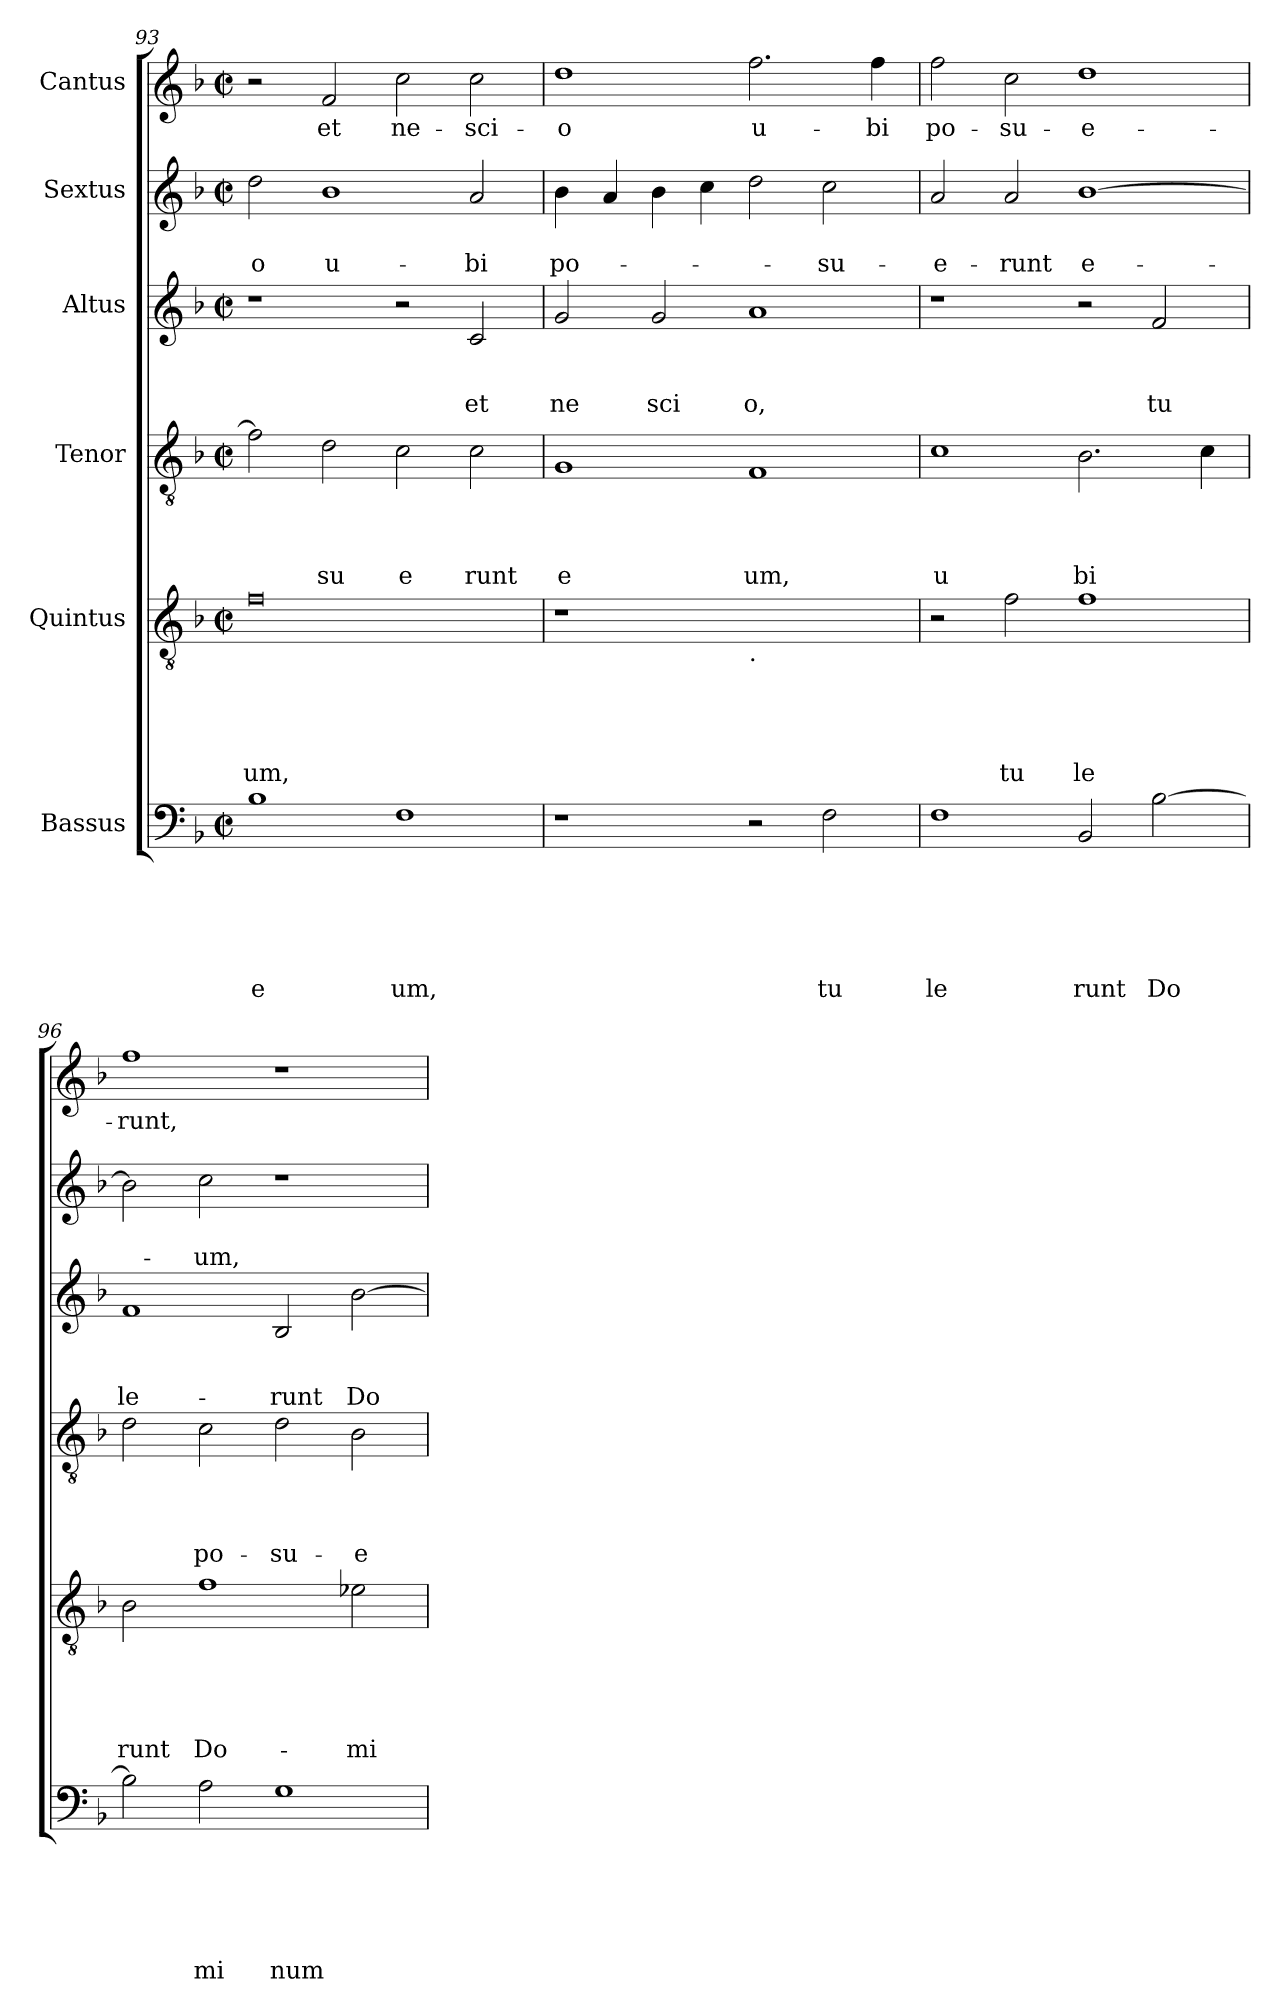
**kern	**text	**text	**text	**text	**text	**text	**kern	**text	**text	**text	**text	**text	**kern	**text	**text	**text	**text	**kern	**text	**text	**text	**kern	**text	**text	**kern	**text
*part6	*part6	*part6	*part6	*part6	*part6	*part6	*part5	*part5	*part5	*part5	*part5	*part5	*part4	*part4	*part4	*part4	*part4	*part3	*part3	*part3	*part3	*part2	*part2	*part2	*part1	*part1
*staff6	*staff6	*staff6	*staff6	*staff6	*staff6	*staff6	*staff5	*staff5	*staff5	*staff5	*staff5	*staff5	*staff4	*staff4	*staff4	*staff4	*staff4	*staff3	*staff3	*staff3	*staff3	*staff2	*staff2	*staff2	*staff1	*staff1
*I"Bassus	*	*	*	*	*	*	*I"Quintus	*	*	*	*	*	*I"Tenor	*	*	*	*	*I"Altus	*	*	*	*I"Sextus	*	*	*I"Cantus	*
*clefF4	*	*	*	*	*	*	*clefGv2	*	*	*	*	*	*clefGv2	*	*	*	*	*clefG2	*	*	*	*clefG2	*	*	*clefG2	*
*k[b-]	*	*	*	*	*	*	*k[b-]	*	*	*	*	*	*k[b-]	*	*	*	*	*k[b-]	*	*	*	*k[b-]	*	*	*k[b-]	*
*F:	*	*	*	*	*	*	*F:	*	*	*	*	*	*F:	*	*	*	*	*F:	*	*	*	*F:	*	*	*F:	*
*M2/2	*	*	*	*	*	*	*M2/2	*	*	*	*	*	*M2/2	*	*	*	*	*M2/2	*	*	*	*M2/2	*	*	*M2/2	*
*met(c|)	*	*	*	*	*	*	*met(c|)	*	*	*	*	*	*met(c|)	*	*	*	*	*met(c|)	*	*	*	*met(c|)	*	*	*met(c|)	*
=93	=93	=93	=93	=93	=93	=93	=93	=93	=93	=93	=93	=93	=93	=93	=93	=93	=93	=93	=93	=93	=93	=93	=93	=93	=93	=93
!	!	!	!	!	!	!LO:LY:b	!	!	!	!	!	!LO:LY:b	!	!	!	!	!	!	!	!	!	!	!	!LO:LY:b	!	!
1B-	.	.	.	.	.	e	0f	.	.	.	.	um,	2f\]	.	.	.	.	1r	.	.	.	2dd\	.	-o	2r	.
!	!	!	!	!	!	!	!	!	!	!	!	!	!	!	!	!	!LO:LY:b	!	!	!	!	!	!	!LO:LY:b	!	!LO:LY:b
.	.	.	.	.	.	.	.	.	.	.	.	.	2d\	.	.	.	su	.	.	.	.	1b-	.	u-	2f/	et
!	!	!	!	!	!	!LO:LY:b	!	!	!	!	!	!	!	!	!	!	!LO:LY:b	!	!	!	!	!	!	!	!	!LO:LY:b
1F	.	.	.	.	.	um,	.	.	.	.	.	.	2c\	.	.	.	e	2r	.	.	.	.	.	.	2cc\	ne-
!	!	!	!	!	!	!	!	!	!	!	!	!	!	!	!	!	!LO:LY:b	!	!	!	!LO:LY:b	!	!	!LO:LY:b	!	!LO:LY:b
.	.	.	.	.	.	.	.	.	.	.	.	.	2c\	.	.	.	runt	2c/	.	.	et	2a/	.	-bi	2cc\	-sci-
=94	=94	=94	=94	=94	=94	=94	=94	=94	=94	=94	=94	=94	=94	=94	=94	=94	=94	=94	=94	=94	=94	=94	=94	=94	=94	=94
!	!	!	!	!	!	!	!	!	!	!	!	!	!	!	!	!	!LO:LY:b	!	!	!	!LO:LY:b	!	!	!LO:LY:b	!	!LO:LY:b
1r	.	.	.	.	.	.	1r	.	.	.	.	.	1G	.	.	.	e	2g/	.	.	ne	4b-\	.	po-	1dd	-o
.	.	.	.	.	.	.	.	.	.	.	.	.	.	.	.	.	.	.	.	.	.	4a/	.	.	.	.
!	!	!	!	!	!	!	!	!	!	!	!	!	!	!	!	!	!	!	!	!	!LO:LY:b	!	!	!	!	!
.	.	.	.	.	.	.	.	.	.	.	.	.	.	.	.	.	.	2g/	.	.	sci	4b-\	.	.	.	.
.	.	.	.	.	.	.	.	.	.	.	.	.	.	.	.	.	.	.	.	.	.	4cc\	.	.	.	.
!	!	!	!	!	!	!	!LO:TX:b:t=.	!	!	!	!	!	!	!	!	!	!	!	!	!	!	!	!	!	!	!
!	!	!	!	!	!	!	!	!	!	!	!	!	!	!	!	!	!LO:LY:b	!	!	!	!LO:LY:b	!	!	!	!	!LO:LY:b
2r	.	.	.	.	.	.	1ryy	.	.	.	.	.	1F	.	.	.	um,	1a	.	.	o,	2dd\	.	.	2.ff\	u-
!	!	!	!	!	!	!LO:LY:b	!	!	!	!	!	!	!	!	!	!	!	!	!	!	!	!	!	!LO:LY:b	!	!
2F\	.	.	.	.	.	tu	.	.	.	.	.	.	.	.	.	.	.	.	.	.	.	2cc\	.	-su-	.	.
!	!	!	!	!	!	!	!	!	!	!	!	!	!	!	!	!	!	!	!	!	!	!	!	!	!	!LO:LY:b
.	.	.	.	.	.	.	.	.	.	.	.	.	.	.	.	.	.	.	.	.	.	.	.	.	4ff\	-bi
=95	=95	=95	=95	=95	=95	=95	=95	=95	=95	=95	=95	=95	=95	=95	=95	=95	=95	=95	=95	=95	=95	=95	=95	=95	=95	=95
!	!	!	!	!	!	!LO:LY:b	!	!	!	!	!	!	!	!	!	!	!LO:LY:b	!	!	!	!	!	!	!LO:LY:b	!	!LO:LY:b
1F	.	.	.	.	.	le	2r	.	.	.	.	.	1c	.	.	.	u	1r	.	.	.	2a/	.	-e-	2ff\	po-
!	!	!	!	!	!	!	!	!	!	!	!	!LO:LY:b	!	!	!	!	!	!	!	!	!	!	!	!LO:LY:b	!	!LO:LY:b
.	.	.	.	.	.	.	2f\	.	.	.	.	tu	.	.	.	.	.	.	.	.	.	2a/	.	-runt	2cc\	-su-
!	!	!	!	!	!	!LO:LY:b	!	!	!	!	!	!LO:LY:b	!	!	!	!	!LO:LY:b	!	!	!	!	!	!	!LO:LY:b	!	!LO:LY:b
2BB-/	.	.	.	.	.	runt	1f	.	.	.	.	le	2.B-\	.	.	.	bi	2r	.	.	.	[<1b-	.	e-	1dd	-e-
!	!	!	!	!	!	!LO:LY:b	!	!	!	!	!	!	!	!	!	!	!	!	!	!	!LO:LY:b	!	!	!	!	!
[<2B-\	.	.	.	.	.	Do	.	.	.	.	.	.	.	.	.	.	.	2f/	.	.	tu	.	.	.	.	.
.	.	.	.	.	.	.	.	.	.	.	.	.	4c\	.	.	.	.	.	.	.	.	.	.	.	.	.
!!LO:PB:g=z
=96	=96	=96	=96	=96	=96	=96	=96	=96	=96	=96	=96	=96	=96	=96	=96	=96	=96	=96	=96	=96	=96	=96	=96	=96	=96	=96
!	!	!	!	!	!	!	!	!	!	!	!	!LO:LY:b	!	!	!	!	!	!	!	!	!LO:LY:b	!	!	!	!	!LO:LY:b
2B-\]	.	.	.	.	.	.	2B-\	.	.	.	.	runt	2d\	.	.	.	.	1f	.	.	le-	2b-\]	.	.	1ff	-runt,
!	!	!	!	!	!	!LO:LY:b	!	!	!	!	!	!LO:LY:b	!	!	!	!	!LO:LY:b	!	!	!	!	!	!	!LO:LY:b	!	!
2A\	.	.	.	.	.	mi	1f	.	.	.	.	Do-	2c\	.	.	.	po-	.	.	.	.	2cc\	.	-um,	.	.
!	!	!	!	!	!	!LO:LY:b	!	!	!	!	!	!	!	!	!	!	!LO:LY:b	!	!	!	!LO:LY:b	!	!	!	!	!
1G	.	.	.	.	.	num	.	.	.	.	.	.	2d\	.	.	.	-su-	2B-/	.	.	-runt	1r	.	.	1r	.
!	!	!	!	!	!	!	!	!	!	!	!	!LO:LY:b	!	!	!	!	!LO:LY:b	!	!	!	!LO:LY:b	!	!	!	!	!
.	.	.	.	.	.	.	2e-X\	.	.	.	.	-mi-	2B-\	.	.	.	-e-	[>2b-\	.	.	Do-	.	.	.	.	.
=	=	=	=	=	=	=	=	=	=	=	=	=	=	=	=	=	=	=	=	=	=	=	=	=	=	=
*-	*-	*-	*-	*-	*-	*-	*-	*-	*-	*-	*-	*-	*-	*-	*-	*-	*-	*-	*-	*-	*-	*-	*-	*-	*-	*-
